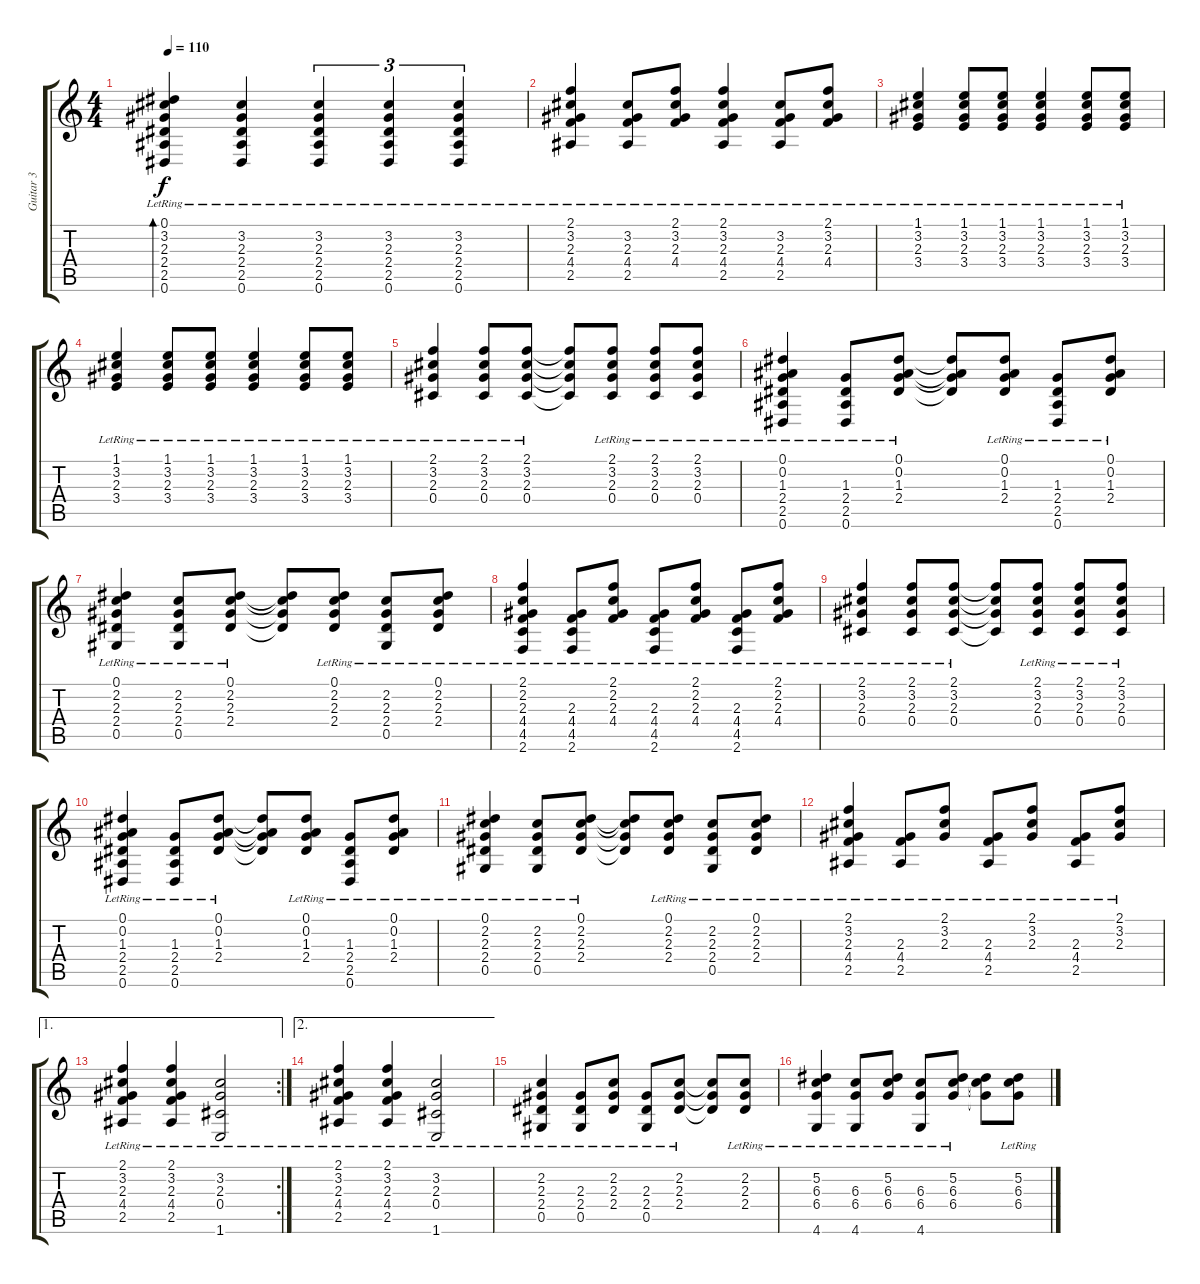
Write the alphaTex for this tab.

\track ("Guitar 3" "Guitar 3") {instrument acousticguitarsteel}
\staff {score tabs}
\tuning (Eb4 Bb3 Gb3 Db3 Ab2 Eb2) {hide}
\ts (4 4)
\tempo 110
\clef g2
\ks c
(0.1{lr} 3.2{lr} 2.3{lr} 2.4{lr} 2.5{lr} 0.6{lr}).4{bd 30 dy f} (3.2{lr} 2.3{lr} 2.4{lr} 2.5{lr} 0.6{lr}).4 (3.2{lr} 2.3{lr} 2.4{lr} 2.5{lr} 0.6{lr}).4{tu (3 2)} (3.2{lr} 2.3{lr} 2.4{lr} 2.5{lr} 0.6{lr}).4{tu (3 2)} (3.2{lr} 2.3{lr} 2.4{lr} 2.5{lr} 0.6{lr}).4{tu (3 2)} |
(2.1{lr} 3.2{lr} 2.3{lr} 4.4{lr} 2.5{lr}).4 (3.2{lr} 2.3{lr} 4.4{lr} 2.5{lr}).8 (2.1{lr} 3.2{lr} 2.3{lr} 4.4{lr}).8 (2.1{lr} 3.2{lr} 2.3{lr} 4.4{lr} 2.5{lr}).4 (3.2{lr} 2.3{lr} 4.4{lr} 2.5{lr}).8 (2.1{lr} 3.2{lr} 2.3{lr} 4.4{lr}).8 |
(1.1{lr} 3.2{lr} 2.3{lr} 3.4{lr}).4 (1.1{lr} 3.2{lr} 2.3{lr} 3.4{lr}).8 (1.1{lr} 3.2{lr} 2.3{lr} 3.4{lr}).8 (1.1{lr} 3.2{lr} 2.3{lr} 3.4{lr}).4 (1.1{lr} 3.2{lr} 2.3{lr} 3.4{lr}).8 (1.1{lr} 3.2{lr} 2.3{lr} 3.4{lr}).8 |
(1.1{lr} 3.2{lr} 2.3{lr} 3.4{lr}).4 (1.1{lr} 3.2{lr} 2.3{lr} 3.4{lr}).8 (1.1{lr} 3.2{lr} 2.3{lr} 3.4{lr}).8 (1.1{lr} 3.2{lr} 2.3{lr} 3.4{lr}).4 (1.1{lr} 3.2{lr} 2.3{lr} 3.4{lr}).8 (1.1{lr} 3.2{lr} 2.3{lr} 3.4{lr}).8 |
(2.1{lr} 3.2{lr} 2.3{lr} 0.4{lr}).4 (2.1{lr} 3.2{lr} 2.3{lr} 0.4{lr}).8 (2.1{lr} 3.2{lr} 2.3{lr} 0.4{lr}).8 (2.1{t} 3.2{t} 2.3{t} 0.4{t}).8 (2.1{lr} 3.2{lr} 2.3{lr} 0.4{lr}).8 (2.1{lr} 3.2{lr} 2.3{lr} 0.4{lr}).8 (2.1{lr} 3.2{lr} 2.3{lr} 0.4{lr}).8 |
(0.1{lr} 0.2{lr} 1.3{lr} 2.4{lr} 2.5{lr} 0.6{lr}).4 (1.3{lr} 2.4{lr} 2.5{lr} 0.6{lr}).8 (0.1{lr} 0.2{lr} 1.3{lr} 2.4{lr}).8 (0.1{t} 0.2{t} 1.3{t} 2.4{t}).8 (0.1{lr} 0.2{lr} 1.3{lr} 2.4{lr}).8 (1.3{lr} 2.4{lr} 2.5{lr} 0.6{lr}).8 (0.1{lr} 0.2{lr} 1.3{lr} 2.4{lr}).8 |
(0.1{lr} 2.2{lr} 2.3{lr} 2.4{lr} 0.5{lr}).4 (2.2{lr} 2.3{lr} 2.4{lr} 0.5{lr}).8 (0.1{lr} 2.2{lr} 2.3{lr} 2.4{lr}).8 (0.1{t} 2.2{t} 2.3{t} 2.4{t}).8 (0.1{lr} 2.2{lr} 2.3{lr} 2.4{lr}).8 (2.2{lr} 2.3{lr} 2.4{lr} 0.5{lr}).8 (0.1{lr} 2.2{lr} 2.3{lr} 2.4{lr}).8 |
(2.1{lr} 2.2{lr} 2.3{lr} 4.4{lr} 4.5{lr} 2.6{lr}).4 (2.3{lr} 4.4{lr} 4.5{lr} 2.6{lr}).8 (2.1{lr} 2.2{lr} 2.3{lr} 4.4{lr}).8 (2.3{lr} 4.4{lr} 4.5{lr} 2.6{lr}).8 (2.1{lr} 2.2{lr} 2.3{lr} 4.4{lr}).8 (2.3{lr} 4.4{lr} 4.5{lr} 2.6{lr}).8 (2.1{lr} 2.2{lr} 2.3{lr} 4.4{lr}).8 |
(2.1{lr} 3.2{lr} 2.3{lr} 0.4{lr}).4 (2.1{lr} 3.2{lr} 2.3{lr} 0.4{lr}).8 (2.1{lr} 3.2{lr} 2.3{lr} 0.4{lr}).8 (2.1{t} 3.2{t} 2.3{t} 0.4{t}).8 (2.1{lr} 3.2{lr} 2.3{lr} 0.4{lr}).8 (2.1{lr} 3.2{lr} 2.3{lr} 0.4{lr}).8 (2.1{lr} 3.2{lr} 2.3{lr} 0.4{lr}).8 |
(0.1{lr} 0.2{lr} 1.3{lr} 2.4{lr} 2.5{lr} 0.6{lr}).4 (1.3{lr} 2.4{lr} 2.5{lr} 0.6{lr}).8 (0.1{lr} 0.2{lr} 1.3{lr} 2.4{lr}).8 (0.1{t} 0.2{t} 1.3{t} 2.4{t}).8 (0.1{lr} 0.2{lr} 1.3{lr} 2.4{lr}).8 (1.3{lr} 2.4{lr} 2.5{lr} 0.6{lr}).8 (0.1{lr} 0.2{lr} 1.3{lr} 2.4{lr}).8 |
(0.1{lr} 2.2{lr} 2.3{lr} 2.4{lr} 0.5{lr}).4 (2.2{lr} 2.3{lr} 2.4{lr} 0.5{lr}).8 (0.1{lr} 2.2{lr} 2.3{lr} 2.4{lr}).8 (0.1{t} 2.2{t} 2.3{t} 2.4{t}).8 (0.1{lr} 2.2{lr} 2.3{lr} 2.4{lr}).8 (2.2{lr} 2.3{lr} 2.4{lr} 0.5{lr}).8 (0.1{lr} 2.2{lr} 2.3{lr} 2.4{lr}).8 |
(2.1{lr} 3.2{lr} 2.3{lr} 4.4{lr} 2.5{lr}).4 (2.3{lr} 4.4{lr} 2.5{lr}).8 (2.1{lr} 3.2{lr} 2.3{lr}).8 (2.3{lr} 4.4{lr} 2.5{lr}).8 (2.1{lr} 3.2{lr} 2.3{lr}).8 (2.3{lr} 4.4{lr} 2.5{lr}).8 (2.1{lr} 3.2{lr} 2.3{lr}).8 |
\ae 1
\rc 2
(2.1{lr} 3.2{lr} 2.3{lr} 4.4{lr} 2.5{lr}).4 (2.1{lr} 3.2{lr} 2.3{lr} 4.4{lr} 2.5{lr}).4 (3.2{lr} 2.3{lr} 0.4{lr} 1.6{lr}).2 |
\ae 2
(2.1{lr} 3.2{lr} 2.3{lr} 4.4{lr} 2.5{lr}).4 (2.1{lr} 3.2{lr} 2.3{lr} 4.4{lr} 2.5{lr}).4 (3.2{lr} 2.3{lr} 0.4{lr} 1.6{lr}).2 |
(2.2{lr} 2.3{lr} 2.4{lr} 0.5{lr}).4 (2.3{lr} 2.4{lr} 0.5{lr}).8 (2.2{lr} 2.3{lr} 2.4{lr}).8 (2.3{lr} 2.4{lr} 0.5{lr}).8 (2.2{lr} 2.3{lr} 2.4{lr}).8 (2.2{t} 2.3{t} 2.4{t}).8 (2.2{lr} 2.3{lr} 2.4{lr}).8 |
(5.2{lr} 6.3{lr} 6.4{lr} 4.6{lr}).4 (6.3{lr} 6.4{lr} 4.6{lr}).8 (5.2{lr} 6.3{lr} 6.4{lr}).8 (6.3{lr} 6.4{lr} 4.6{lr}).8 (5.2{lr} 6.3{lr} 6.4{lr}).8 (5.2{t} 6.3{t} 6.4{t}).8 (5.2{lr} 6.3{lr} 6.4{lr}).8
